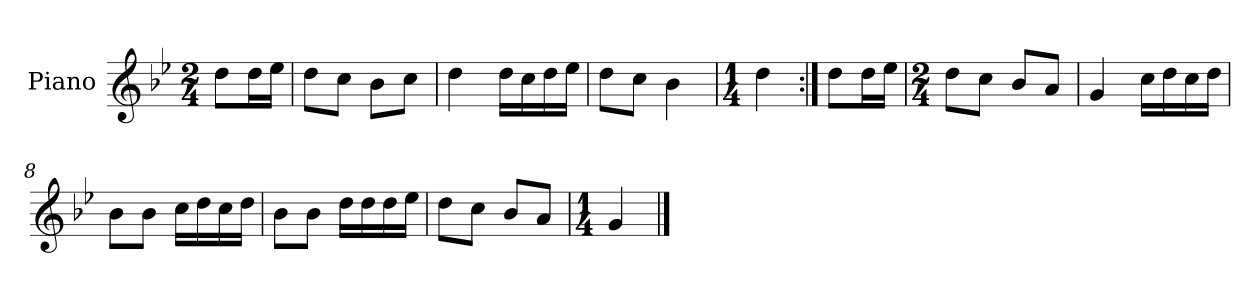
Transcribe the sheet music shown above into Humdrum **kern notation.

**kern
*part1
*staff1
*I"Piano
*I'Pno.
*clefG2
*k[b-e-]
*M2/4
=
8dd\L
16dd\L
16ee-\JJ
=1
8dd\L
8cc\J
8b-\L
8cc\J
=2
4dd\
16dd\LL
16cc\
16dd\
16ee-\JJ
=3
8dd\L
8cc\J
4b-\
=4
*M1/4
4dd\
=5:|!
8dd\L
16dd\L
16ee-\JJ
=6
*M2/4
8dd\L
8cc\J
8b-/L
8a/J
=7
4g/
16cc\LL
16dd\
16cc\
16dd\JJ
=8
8b-\L
8b-\J
16cc\LL
16dd\
16cc\
16dd\JJ
!!LO:LB:g=z
=9
8b-\L
8b-\J
16dd\LL
16dd\
16dd\
16ee-\JJ
=10
8dd\L
8cc\J
8b-/L
8a/J
=11
*M1/4
4g/
==
*-
